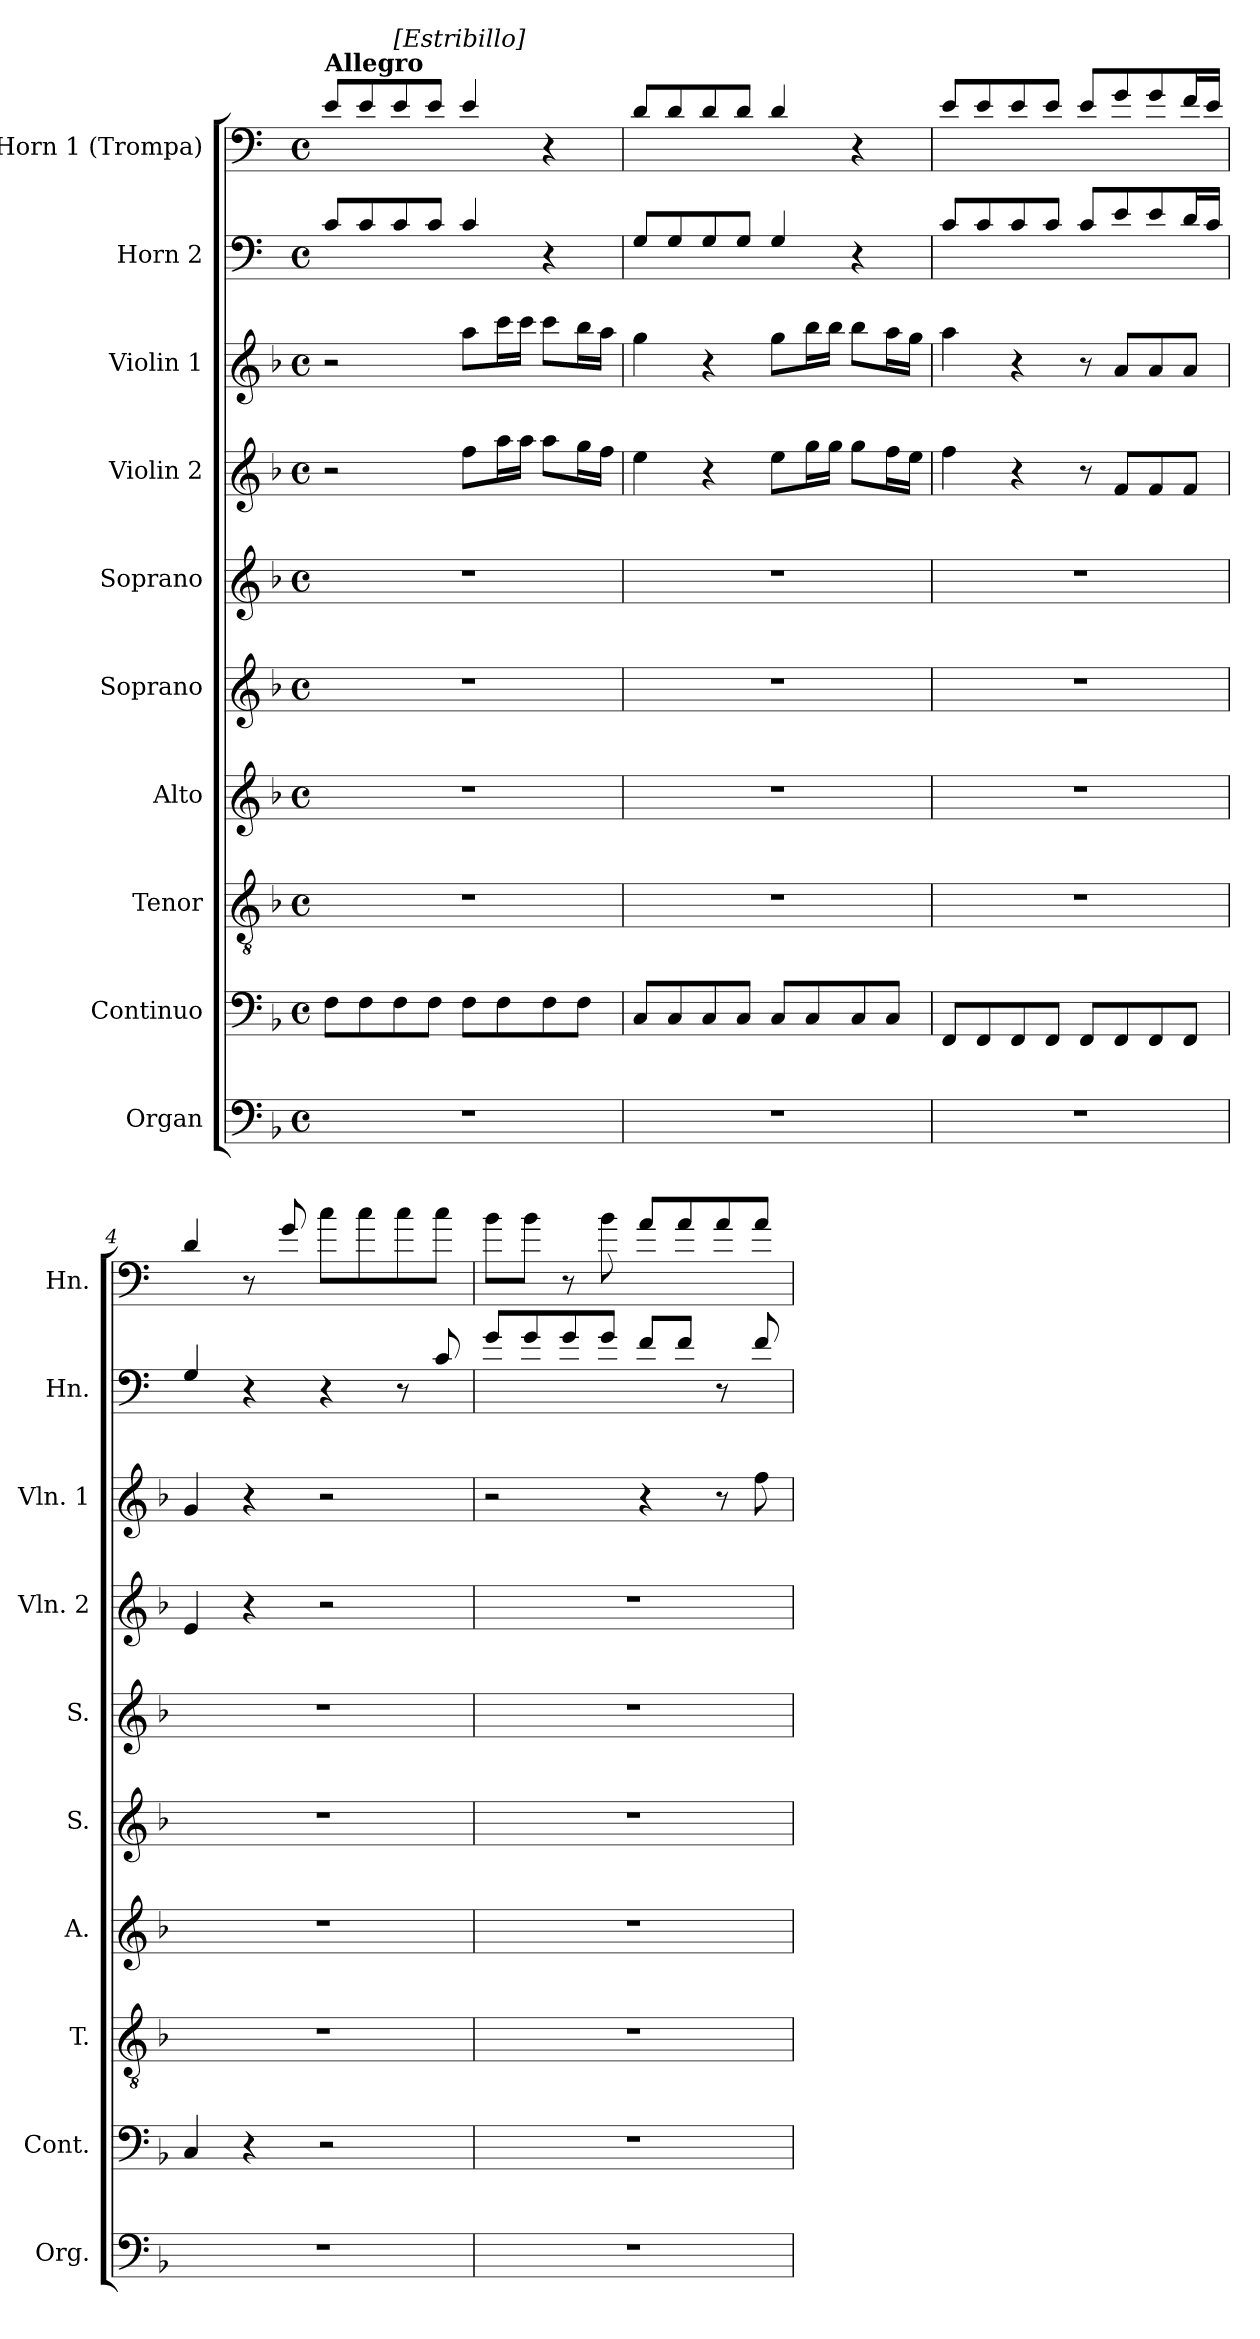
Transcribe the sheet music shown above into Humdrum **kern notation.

**kern	**kern	**kern	**kern	**kern	**kern	**kern	**kern	**kern	**kern
*part10	*part9	*part8	*part7	*part6	*part5	*part4	*part3	*part2	*part1
*staff10	*staff9	*staff8	*staff7	*staff6	*staff5	*staff4	*staff3	*staff2	*staff1
*I"Organ	*I"Continuo	*I"Tenor	*I"Alto	*I"Soprano	*I"Soprano	*I"Violin 2	*I"Violin 1	*I"Horn  2	*I"Horn  1 (Trompa)
*I'Org.	*I'Cont.	*I'T.	*I'A.	*I'S.	*I'S.	*I'Vln. 2	*I'Vln. 1	*I'Hn.	*I'Hn.
*clefF4	*clefF4	*clefGv2	*clefG2	*clefG2	*clefG2	*clefG2	*clefG2	*clefF4	*clefF4
*	*	*ITrd7c12	*	*	*	*	*	*ITrd4c7	*ITrd4c7
*k[b-]	*k[b-]	*k[b-]	*k[b-]	*k[b-]	*k[b-]	*k[b-]	*k[b-]	*k[b-]	*k[b-]
*M4/4	*M4/4	*M4/4	*M4/4	*M4/4	*M4/4	*M4/4	*M4/4	*M4/4	*M4/4
*met(c)	*met(c)	*met(c)	*met(c)	*met(c)	*met(c)	*met(c)	*met(c)	*met(c)	*met(c)
*MM120	*MM120	*MM120	*MM120	*MM120	*MM120	*MM120	*MM120	*MM120	*MM120
=1	=1	=1	=1	=1	=1	=1	=1	=1	=1
!	!	!	!	!	!	!	!	!	!LO:TX:a:B:t=Allegro
1r	8F\L	1r	1r	1r	1r	2r	2r	8F/L	8A/L
.	8F\	.	.	.	.	.	.	8F/	8A/
!	!	!	!	!	!	!	!	!	!LO:TX:a:t=[Estribillo]
.	8F\	.	.	.	.	.	.	8F/	8A/
.	8F\J	.	.	.	.	.	.	8F/J	8A/J
.	8F\L	.	.	.	.	8ff\L	8aa\L	4F/	4A/
.	8F\	.	.	.	.	16aa\L	16ccc\L	.	.
.	.	.	.	.	.	16aa\JJ	16ccc\JJ	.	.
.	8F\	.	.	.	.	8aa\L	8ccc\L	4r	4r
.	8F\J	.	.	.	.	16gg\L	16bb-\L	.	.
.	.	.	.	.	.	16ff\JJ	16aa\JJ	.	.
=2	=2	=2	=2	=2	=2	=2	=2	=2	=2
1r	8C/L	1r	1r	1r	1r	4ee\	4gg\	8C/L	8G/L
.	8C/	.	.	.	.	.	.	8C/	8G/
.	8C/	.	.	.	.	4r	4r	8C/	8G/
.	8C/J	.	.	.	.	.	.	8C/J	8G/J
.	8C/L	.	.	.	.	8ee\L	8gg\L	4C/	4G/
.	8C/	.	.	.	.	16gg\L	16bb-\L	.	.
.	.	.	.	.	.	16gg\JJ	16bb-\JJ	.	.
.	8C/	.	.	.	.	8gg\L	8bb-\L	4r	4r
.	8C/J	.	.	.	.	16ff\L	16aa\L	.	.
.	.	.	.	.	.	16ee\JJ	16gg\JJ	.	.
=3	=3	=3	=3	=3	=3	=3	=3	=3	=3
1r	8FF/L	1r	1r	1r	1r	4ff\	4aa\	8F/L	8A/L
.	8FF/	.	.	.	.	.	.	8F/	8A/
.	8FF/	.	.	.	.	4r	4r	8F/	8A/
.	8FF/J	.	.	.	.	.	.	8F/J	8A/J
.	8FF/L	.	.	.	.	8r	8r	8F/L	8A/L
.	8FF/	.	.	.	.	8f/L	8a/L	8A/	8c/
.	8FF/	.	.	.	.	8f/	8a/	8A/	8c/
.	8FF/J	.	.	.	.	8f/J	8a/J	16G/L	16B-/L
.	.	.	.	.	.	.	.	16F/JJ	16A/JJ
=4	=4	=4	=4	=4	=4	=4	=4	=4	=4
1r	4C/	1r	1r	1r	1r	4e/	4g/	4C/	4G/
.	4r	.	.	.	.	4r	4r	4r	8r
.	.	.	.	.	.	.	.	.	8c/
.	2r	.	.	.	.	2r	2r	4r	8f\L
.	.	.	.	.	.	.	.	.	8f\
.	.	.	.	.	.	.	.	8r	8f\
.	.	.	.	.	.	.	.	8F/	8f\J
!!LO:PB:g=z
=5	=5	=5	=5	=5	=5	=5	=5	=5	=5
1r	1r	1r	1r	1r	1r	1r	2r	8c/L	8e\L
.	.	.	.	.	.	.	.	8c/	8e\J
.	.	.	.	.	.	.	.	8c/	8r
.	.	.	.	.	.	.	.	8c/J	8e\
.	.	.	.	.	.	.	4r	8B-/L	8d/L
.	.	.	.	.	.	.	.	8B-/J	8d/
.	.	.	.	.	.	.	8r	8r	8d/
.	.	.	.	.	.	.	8ff\	8B-/	8d/J
=	=	=	=	=	=	=	=	=	=
*-	*-	*-	*-	*-	*-	*-	*-	*-	*-
